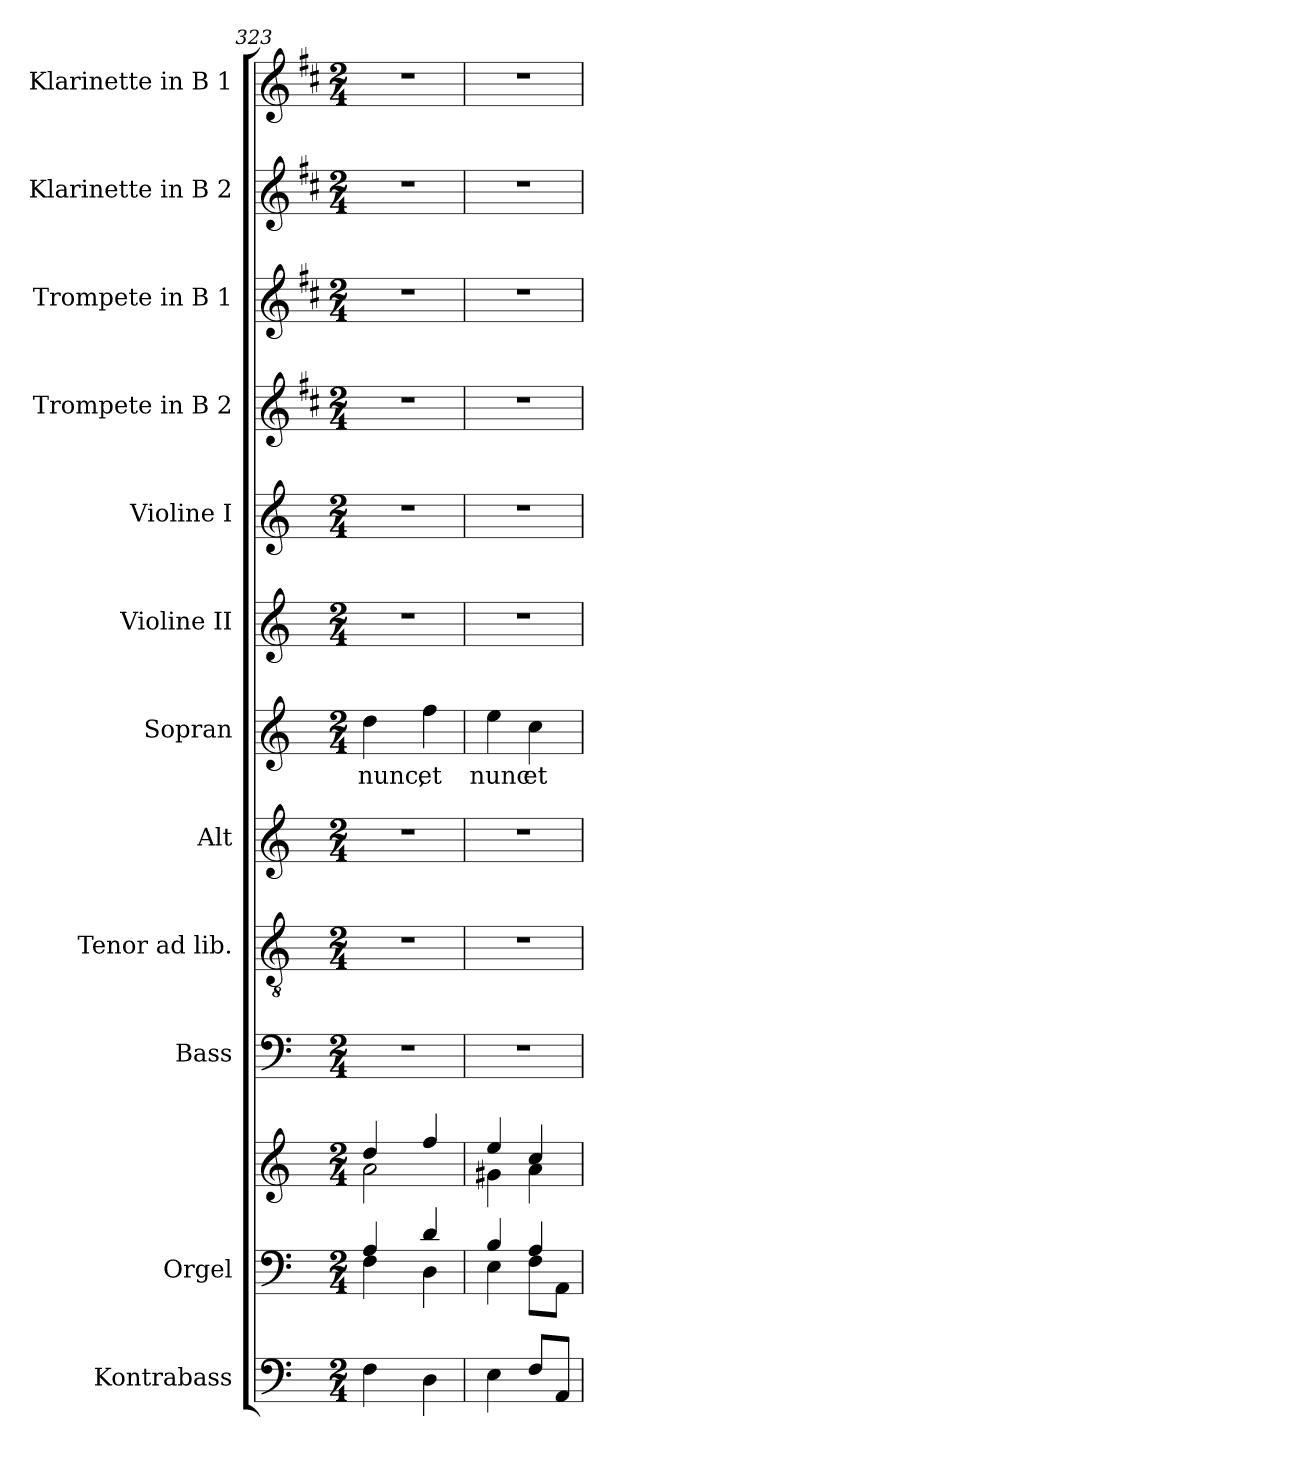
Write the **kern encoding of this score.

**kern	**kern	**kern	**kern	**kern	**kern	**kern	**text	**kern	**kern	**kern	**kern	**kern	**kern
*part12	*part11	*part11	*part10	*part9	*part8	*part7	*part7	*part6	*part5	*part4	*part3	*part2	*part1
*staff13	*staff12	*staff11	*staff10	*staff9	*staff8	*staff7	*staff7	*staff6	*staff5	*staff4	*staff3	*staff2	*staff1
*I"Kontrabass	*I"Orgel	*	*I"Bass	*I"Tenor ad lib.	*I"Alt	*I"Sopran	*	*I"Violine II	*I"Violine I	*I"Trompete in B 2	*I"Trompete in B 1	*I"Klarinette in B 2	*I"Klarinette in B 1
*I'Kb.	*I'Org.	*	*I'B	*I'T	*I'A	*I'S	*	*I'Vl. II	*I'Vl. I	*	*	*	*
*clefF4	*clefF4	*clefG2	*clefF4	*clefGv2	*clefG2	*clefG2	*	*clefG2	*clefG2	*clefG2	*clefG2	*clefG2	*clefG2
*ITrd7c12	*	*	*	*	*	*	*	*	*	*ITrd1c2	*ITrd1c2	*ITrd1c2	*ITrd1c2
*k[]	*k[]	*k[]	*k[]	*k[]	*k[]	*k[]	*	*k[]	*k[]	*k[]	*k[]	*k[]	*k[]
*C:	*C:	*C:	*C:	*C:	*C:	*C:	*	*C:	*C:	*C:	*C:	*C:	*C:
*M2/4	*M2/4	*M2/4	*M2/4	*M2/4	*M2/4	*M2/4	*	*M2/4	*M2/4	*M2/4	*M2/4	*M2/4	*M2/4
=323	=323	=323	=323	=323	=323	=323	=323	=323	=323	=323	=323	=323	=323
*	*^	*^	*	*	*	*	*	*	*	*	*	*	*
!	!	!	!	!	!	!	!	!	!LO:LY:b	!	!	!	!	!	!
4FF\	4A/	4F\	4dd/	2a\	2r	2r	2r	4dd\	nunc,	2r	2r	2r	2r	2r	2r
!	!	!	!	!	!	!	!	!	!LO:LY:b	!	!	!	!	!	!
4DD\	4d/	4D\	4ff/	.	.	.	.	4ff\	et	.	.	.	.	.	.
=324	=324	=324	=324	=324	=324	=324	=324	=324	=324	=324	=324	=324	=324	=324	=324
!	!	!	!	!	!	!	!	!	!LO:LY:b	!	!	!	!	!	!
4EE\	4B/	4E\	4ee/	4g#X\	2r	2r	2r	4ee\	nunc	2r	2r	2r	2r	2r	2r
!	!	!	!	!	!	!	!	!	!LO:LY:b	!	!	!	!	!	!
8FF/L	4A/	8F\L	4cc/	4a\	.	.	.	4cc\	et	.	.	.	.	.	.
8AAA/J	.	8AA\J	.	.	.	.	.	.	.	.	.	.	.	.	.
*	*v	*v	*	*	*	*	*	*	*	*	*	*	*	*	*
*	*	*v	*v	*	*	*	*	*	*	*	*	*	*	*
=	=	=	=	=	=	=	=	=	=	=	=	=	=
*-	*-	*-	*-	*-	*-	*-	*-	*-	*-	*-	*-	*-	*-
